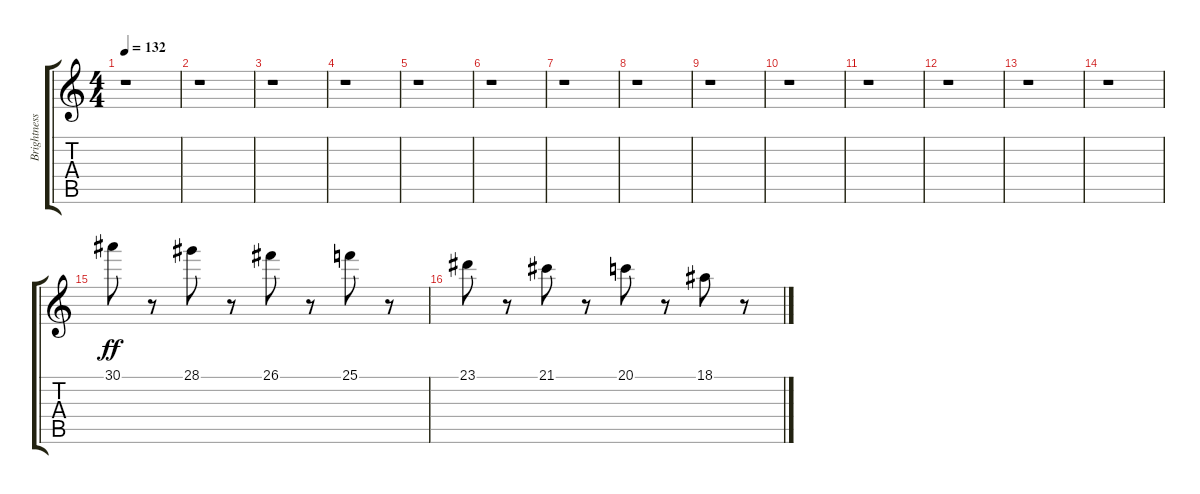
\track ("Brightness" "Brightness") {instrument fx5brightness}
\staff {score tabs}
\tuning (E4 B3 G3 D3 A2 E2) {hide}
\ts (4 4)
\tempo 132
\clef g2
\ks c
r.1{dy ff} |
r.1 |
r.1 |
r.1 |
r.1 |
r.1 |
r.1 |
r.1 |
r.1 |
r.1 |
r.1 |
r.1 |
r.1 |
r.1 |
30.1.8 r.8 28.1.8 r.8 26.1.8 r.8 25.1.8 r.8 |
23.1.8 r.8 21.1.8 r.8 20.1.8 r.8 18.1.8 r.8
